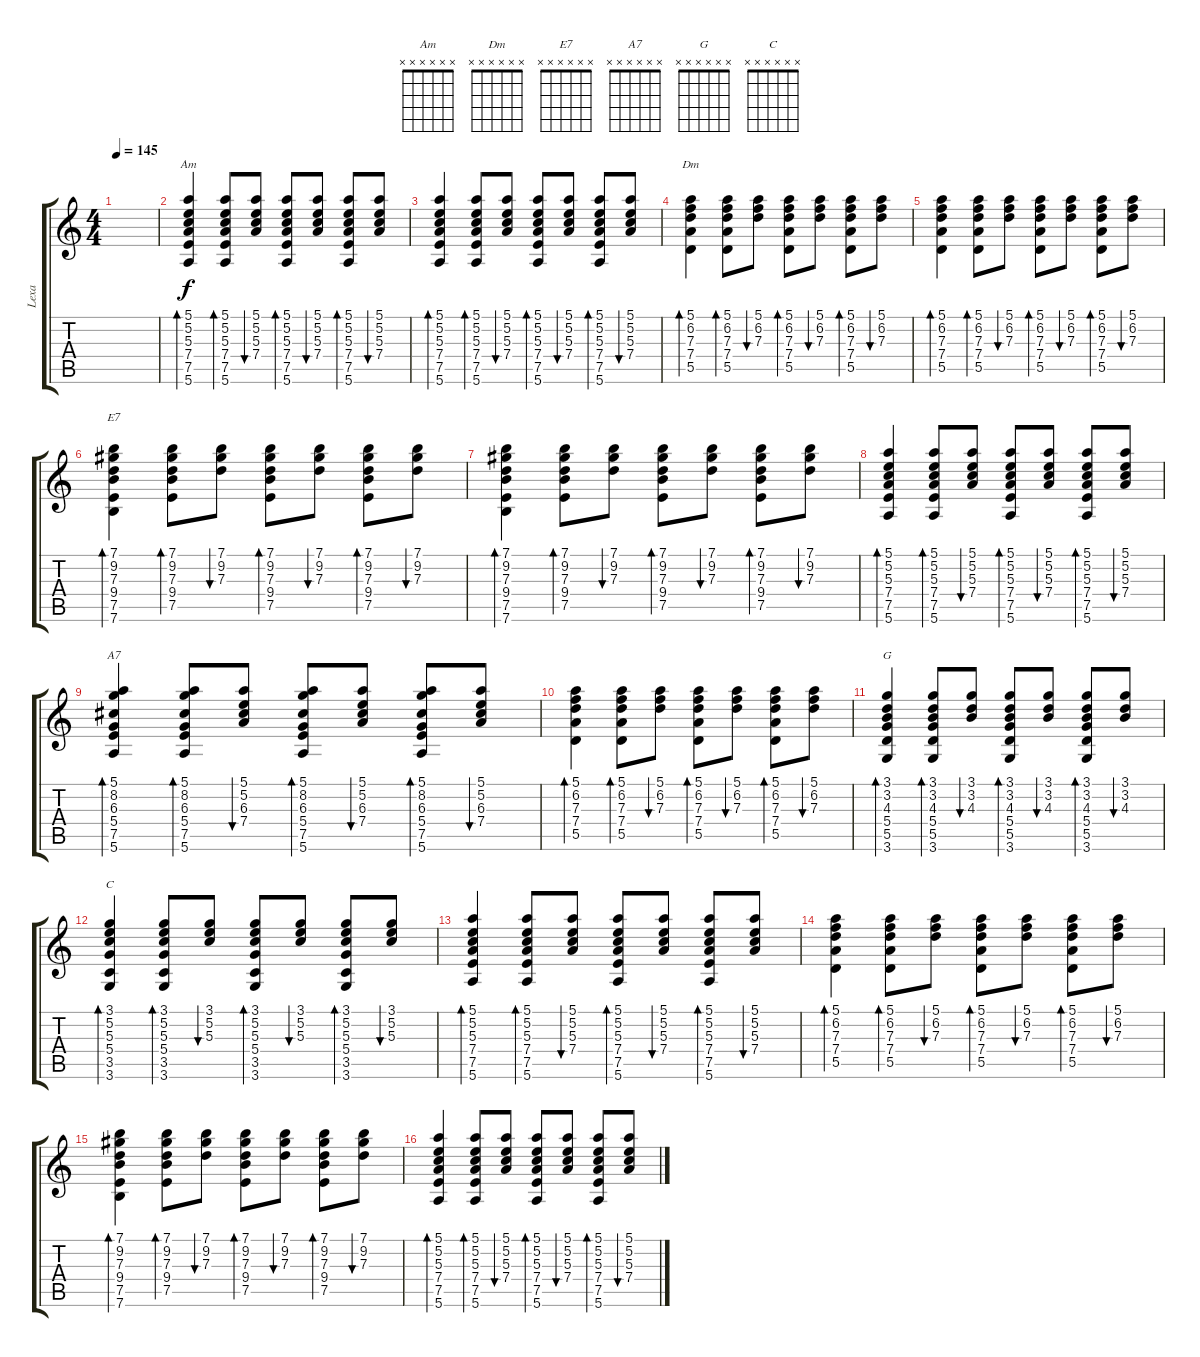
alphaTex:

\track ("Lexa" "Lexa") {instrument acousticguitarsteel}
\staff {score tabs}
\tuning (E4 B3 G3 D3 A2 E2) {hide}
\chord ("Am" x x x x x x)
\chord ("Dm" x x x x x x)
\chord ("E7" x x x x x x)
\chord ("A7" x x x x x x)
\chord ("G" x x x x x x)
\chord ("C" x x x x x x)
\ts (4 4)
\tempo 145
\clef g2
\ks c
|
(5.1 5.2 5.3 7.4 7.5 5.6).4{bd 60 ch "Am" volume 3 instrument acousticguitarsteel} (5.1 5.2 5.3 7.4 7.5 5.6).8{bd 60} (5.1 5.2 5.3 7.4).8{bu 60} (5.1 5.2 5.3 7.4 7.5 5.6).8{bd 60} (5.1 5.2 5.3 7.4).8{bu 60} (5.1 5.2 5.3 7.4 7.5 5.6).8{bd 60} (5.1 5.2 5.3 7.4).8{bu 60} |
(5.1 5.2 5.3 7.4 7.5 5.6).4{bd 60} (5.1 5.2 5.3 7.4 7.5 5.6).8{bd 60} (5.1 5.2 5.3 7.4).8{bu 60} (5.1 5.2 5.3 7.4 7.5 5.6).8{bd 60} (5.1 5.2 5.3 7.4).8{bu 60} (5.1 5.2 5.3 7.4 7.5 5.6).8{bd 60} (5.1 5.2 5.3 7.4).8{bu 60} |
(5.1 6.2 7.3 7.4 5.5).4{bd 60 ch "Dm"} (5.1 6.2 7.3 7.4 5.5).8{bd 60} (5.1 6.2 7.3).8{bu 60} (5.1 6.2 7.3 7.4 5.5).8{bd 60} (5.1 6.2 7.3).8{bu 60} (5.1 6.2 7.3 7.4 5.5).8{bd 60} (5.1 6.2 7.3).8{bu 60} |
(5.1 6.2 7.3 7.4 5.5).4{bd 60} (5.1 6.2 7.3 7.4 5.5).8{bd 60} (5.1 6.2 7.3).8{bu 60} (5.1 6.2 7.3 7.4 5.5).8{bd 60} (5.1 6.2 7.3).8{bu 60} (5.1 6.2 7.3 7.4 5.5).8{bd 60} (5.1 6.2 7.3).8{bu 60} |
(7.1 9.2 7.3 9.4 7.5 7.6).4{bd 60 ch "E7"} (7.1 9.2 7.3 9.4 7.5).8{bd 60} (7.1 9.2 7.3).8{bu 60} (7.1 9.2 7.3 9.4 7.5).8{bd 60} (7.1 9.2 7.3).8{bu 60} (7.1 9.2 7.3 9.4 7.5).8{bd 60} (7.1 9.2 7.3).8{bu 60} |
(7.1 9.2 7.3 9.4 7.5 7.6).4{bd 60} (7.1 9.2 7.3 9.4 7.5).8{bd 60} (7.1 9.2 7.3).8{bu 60} (7.1 9.2 7.3 9.4 7.5).8{bd 60} (7.1 9.2 7.3).8{bu 60} (7.1 9.2 7.3 9.4 7.5).8{bd 60} (7.1 9.2 7.3).8{bu 60} |
(5.1 5.2 5.3 7.4 7.5 5.6).4{bd 60} (5.1 5.2 5.3 7.4 7.5 5.6).8{bd 60} (5.1 5.2 5.3 7.4).8{bu 60} (5.1 5.2 5.3 7.4 7.5 5.6).8{bd 60} (5.1 5.2 5.3 7.4).8{bu 60} (5.1 5.2 5.3 7.4 7.5 5.6).8{bd 60} (5.1 5.2 5.3 7.4).8{bu 60} |
(5.1 8.2 6.3 5.4 7.5 5.6).4{bd 60 ch "A7"} (5.1 8.2 6.3 5.4 7.5 5.6).8{bd 60} (5.1 5.2 6.3 7.4).8{bu 60} (5.1 8.2 6.3 5.4 7.5 5.6).8{bd 60} (5.1 5.2 6.3 7.4).8{bu 60} (5.1 8.2 6.3 5.4 7.5 5.6).8{bd 60} (5.1 5.2 6.3 7.4).8{bu 60} |
(5.1 6.2 7.3 7.4 5.5).4{bd 60} (5.1 6.2 7.3 7.4 5.5).8{bd 60} (5.1 6.2 7.3).8{bu 60} (5.1 6.2 7.3 7.4 5.5).8{bd 60} (5.1 6.2 7.3).8{bu 60} (5.1 6.2 7.3 7.4 5.5).8{bd 60} (5.1 6.2 7.3).8{bu 60} |
(3.1 3.2 4.3 5.4 5.5 3.6).4{bd 60 ch "G"} (3.1 3.2 4.3 5.4 5.5 3.6).8{bd 60} (3.1 3.2 4.3).8{bu 60} (3.1 3.2 4.3 5.4 5.5 3.6).8{bd 60} (3.1 3.2 4.3).8{bu 60} (3.1 3.2 4.3 5.4 5.5 3.6).8{bd 60} (3.1 3.2 4.3).8{bu 60} |
(3.1 5.2 5.3 5.4 3.5 3.6).4{bd 60 ch "C"} (3.1 5.2 5.3 5.4 3.5 3.6).8{bd 60} (3.1 5.2 5.3).8{bu 60} (3.1 5.2 5.3 5.4 3.5 3.6).8{bd 60} (3.1 5.2 5.3).8{bu 60} (3.1 5.2 5.3 5.4 3.5 3.6).8{bd 60} (3.1 5.2 5.3).8{bu 60} |
(5.1 5.2 5.3 7.4 7.5 5.6).4{bd 60} (5.1 5.2 5.3 7.4 7.5 5.6).8{bd 60} (5.1 5.2 5.3 7.4).8{bu 60} (5.1 5.2 5.3 7.4 7.5 5.6).8{bd 60} (5.1 5.2 5.3 7.4).8{bu 60} (5.1 5.2 5.3 7.4 7.5 5.6).8{bd 60} (5.1 5.2 5.3 7.4).8{bu 60} |
(5.1 6.2 7.3 7.4 5.5).4{bd 60} (5.1 6.2 7.3 7.4 5.5).8{bd 60} (5.1 6.2 7.3).8{bu 60} (5.1 6.2 7.3 7.4 5.5).8{bd 60} (5.1 6.2 7.3).8{bu 60} (5.1 6.2 7.3 7.4 5.5).8{bd 60} (5.1 6.2 7.3).8{bu 60} |
(7.1 9.2 7.3 9.4 7.5 7.6).4{bd 60} (7.1 9.2 7.3 9.4 7.5).8{bd 60} (7.1 9.2 7.3).8{bu 60} (7.1 9.2 7.3 9.4 7.5).8{bd 60} (7.1 9.2 7.3).8{bu 60} (7.1 9.2 7.3 9.4 7.5).8{bd 60} (7.1 9.2 7.3).8{bu 60} |
(5.1 5.2 5.3 7.4 7.5 5.6).4{bd 60} (5.1 5.2 5.3 7.4 7.5 5.6).8{bd 60} (5.1 5.2 5.3 7.4).8{bu 60} (5.1 5.2 5.3 7.4 7.5 5.6).8{bd 60} (5.1 5.2 5.3 7.4).8{bu 60} (5.1 5.2 5.3 7.4 7.5 5.6).8{bd 60} (5.1 5.2 5.3 7.4).8{bu 60}
